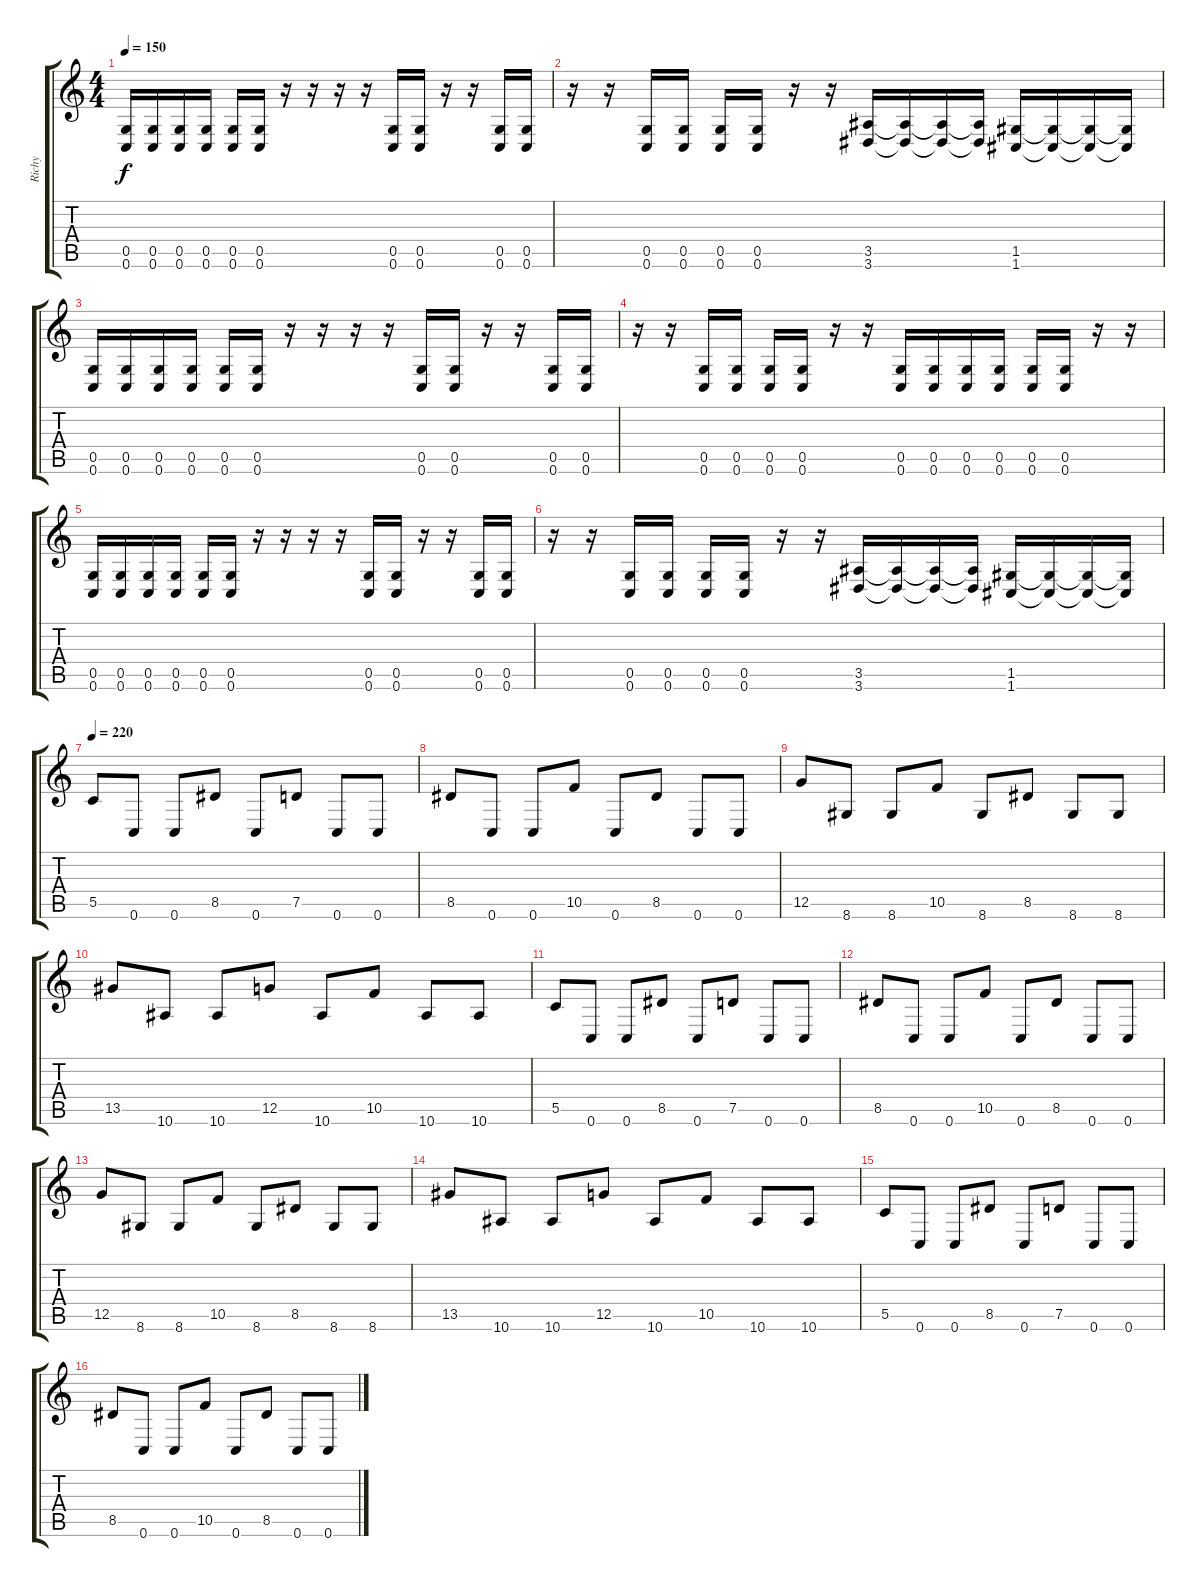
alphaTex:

\track ("Richy" "Richy") {instrument distortionguitar}
\staff {score tabs}
\tuning (D4 A3 F3 C3 G2 C2) {hide}
\ts (4 4)
\tempo 150
\clef g2
\ks c
(0.5 0.6).16{dy f} (0.5 0.6).16 (0.5 0.6).16 (0.5 0.6).16 (0.5 0.6).16 (0.5 0.6).16 r.16 r.16 r.16 r.16 (0.5 0.6).16 (0.5 0.6).16 r.16 r.16 (0.5 0.6).16 (0.5 0.6).16 |
r.16 r.16 (0.5 0.6).16 (0.5 0.6).16 (0.5 0.6).16 (0.5 0.6).16 r.16 r.16 (3.5 3.6).16 (3.5{t} 3.6{t}).16 (3.5{t} 3.6{t}).16 (3.5{t} 3.6{t}).16 (1.5 1.6).16 (1.5{t} 1.6{t}).16 (1.5{t} 1.6{t}).16 (1.5{t} 1.6{t}).16 |
(0.5 0.6).16 (0.5 0.6).16 (0.5 0.6).16 (0.5 0.6).16 (0.5 0.6).16 (0.5 0.6).16 r.16 r.16 r.16 r.16 (0.5 0.6).16 (0.5 0.6).16 r.16 r.16 (0.5 0.6).16 (0.5 0.6).16 |
r.16 r.16 (0.5 0.6).16 (0.5 0.6).16 (0.5 0.6).16 (0.5 0.6).16 r.16 r.16 (0.5 0.6).16 (0.5 0.6).16 (0.5 0.6).16 (0.5 0.6).16 (0.5 0.6).16 (0.5 0.6).16 r.16 r.16 |
(0.5 0.6).16 (0.5 0.6).16 (0.5 0.6).16 (0.5 0.6).16 (0.5 0.6).16 (0.5 0.6).16 r.16 r.16 r.16 r.16 (0.5 0.6).16 (0.5 0.6).16 r.16 r.16 (0.5 0.6).16 (0.5 0.6).16 |
r.16 r.16 (0.5 0.6).16 (0.5 0.6).16 (0.5 0.6).16 (0.5 0.6).16 r.16 r.16 (3.5 3.6).16 (3.5{t} 3.6{t}).16 (3.5{t} 3.6{t}).16 (3.5{t} 3.6{t}).16 (1.5 1.6).16 (1.5{t} 1.6{t}).16 (1.5{t} 1.6{t}).16 (1.5{t} 1.6{t}).16 |
\tempo 220
5.5.8 0.6.8 0.6.8 8.5.8 0.6.8 7.5.8 0.6.8 0.6.8 |
8.5.8 0.6.8 0.6.8 10.5.8 0.6.8 8.5.8 0.6.8 0.6.8 |
12.5.8 8.6.8 8.6.8 10.5.8 8.6.8 8.5.8 8.6.8 8.6.8 |
13.5.8 10.6.8 10.6.8 12.5.8 10.6.8 10.5.8 10.6.8 10.6.8 |
5.5.8 0.6.8 0.6.8 8.5.8 0.6.8 7.5.8 0.6.8 0.6.8 |
8.5.8 0.6.8 0.6.8 10.5.8 0.6.8 8.5.8 0.6.8 0.6.8 |
12.5.8 8.6.8 8.6.8 10.5.8 8.6.8 8.5.8 8.6.8 8.6.8 |
13.5.8 10.6.8 10.6.8 12.5.8 10.6.8 10.5.8 10.6.8 10.6.8 |
5.5.8 0.6.8 0.6.8 8.5.8 0.6.8 7.5.8 0.6.8 0.6.8 |
8.5.8 0.6.8 0.6.8 10.5.8 0.6.8 8.5.8 0.6.8 0.6.8
